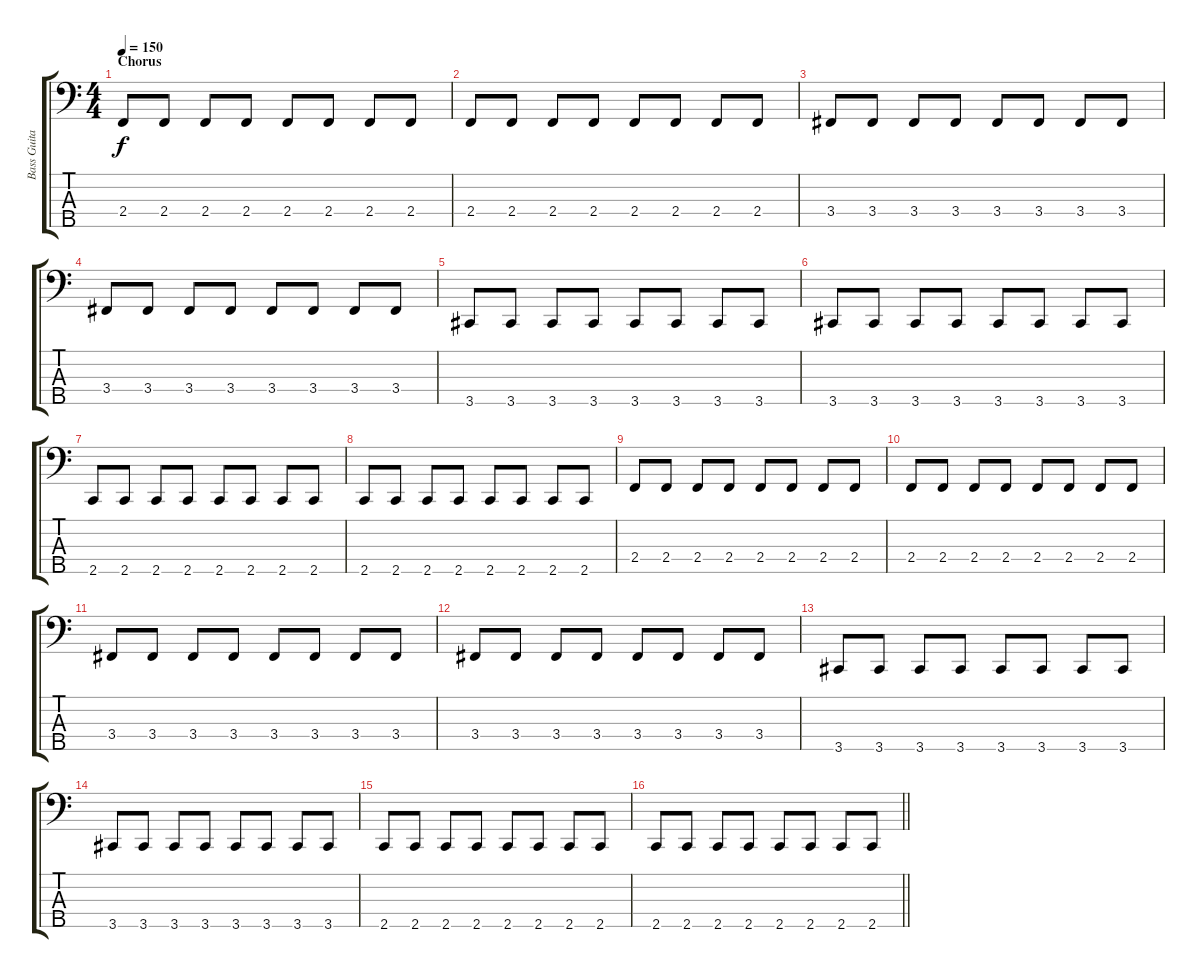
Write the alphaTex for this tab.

\track ("Bass Guitar" "Bass Guita") {instrument electricbassfinger}
\staff {score tabs}
\tuning (Gb2 Db2 Ab1 Eb1 Bb0) {hide}
\ts (4 4)
\section ("" "Chorus")
\tempo 150
\clef f4
\ks c
2.4.8{dy f} 2.4.8 2.4.8 2.4.8 2.4.8 2.4.8 2.4.8 2.4.8 |
2.4.8 2.4.8 2.4.8 2.4.8 2.4.8 2.4.8 2.4.8 2.4.8 |
3.4.8 3.4.8 3.4.8 3.4.8 3.4.8 3.4.8 3.4.8 3.4.8 |
3.4.8 3.4.8 3.4.8 3.4.8 3.4.8 3.4.8 3.4.8 3.4.8 |
3.5.8 3.5.8 3.5.8 3.5.8 3.5.8 3.5.8 3.5.8 3.5.8 |
3.5.8 3.5.8 3.5.8 3.5.8 3.5.8 3.5.8 3.5.8 3.5.8 |
2.5.8 2.5.8 2.5.8 2.5.8 2.5.8 2.5.8 2.5.8 2.5.8 |
2.5.8 2.5.8 2.5.8 2.5.8 2.5.8 2.5.8 2.5.8 2.5.8 |
2.4.8 2.4.8 2.4.8 2.4.8 2.4.8 2.4.8 2.4.8 2.4.8 |
2.4.8 2.4.8 2.4.8 2.4.8 2.4.8 2.4.8 2.4.8 2.4.8 |
3.4.8 3.4.8 3.4.8 3.4.8 3.4.8 3.4.8 3.4.8 3.4.8 |
3.4.8 3.4.8 3.4.8 3.4.8 3.4.8 3.4.8 3.4.8 3.4.8 |
3.5.8 3.5.8 3.5.8 3.5.8 3.5.8 3.5.8 3.5.8 3.5.8 |
3.5.8 3.5.8 3.5.8 3.5.8 3.5.8 3.5.8 3.5.8 3.5.8 |
2.5.8 2.5.8 2.5.8 2.5.8 2.5.8 2.5.8 2.5.8 2.5.8 |
\barLineRight lightlight
2.5.8 2.5.8 2.5.8 2.5.8 2.5.8 2.5.8 2.5.8 2.5.8
